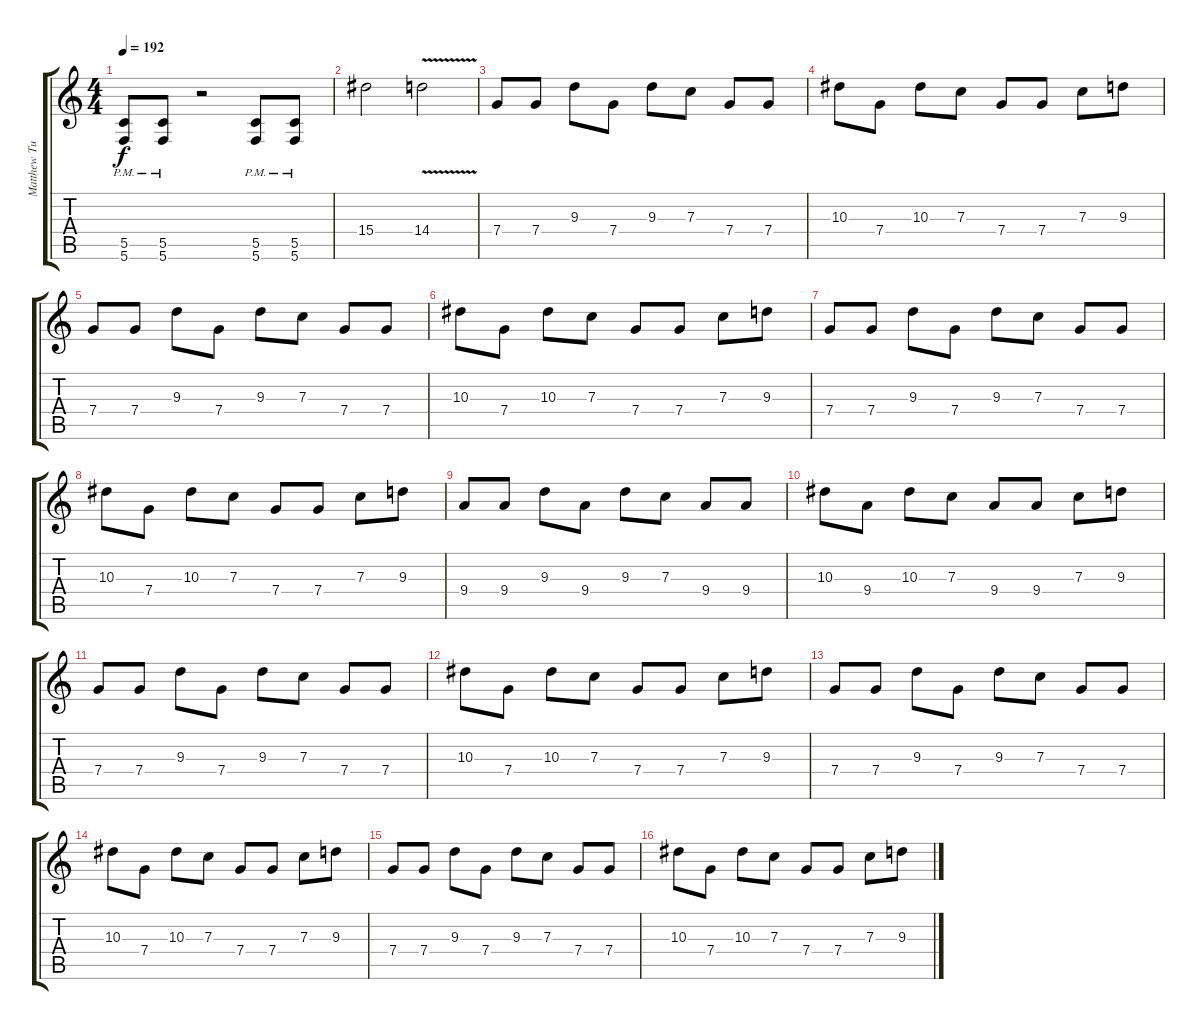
\track ("Matthew Tuck" "Matthew Tu") {instrument overdrivenguitar}
\staff {score tabs}
\tuning (C4 A3 F3 C3 G2 C2) {hide}
\ts (4 4)
\tempo 192
\clef g2
\ks c
(5.5{pm} 5.6).8{dy f} (5.5{pm} 5.6{pm}).8 r.2 (5.5{pm} 5.6{pm}).8 (5.5{pm} 5.6{pm}).8 |
15.4.2 14.4{v}.2 |
7.4.8 7.4.8 9.3.8 7.4.8 9.3.8 7.3.8 7.4.8 7.4.8 |
10.3.8 7.4.8 10.3.8 7.3.8 7.4.8 7.4.8 7.3.8 9.3.8 |
7.4.8 7.4.8 9.3.8 7.4.8 9.3.8 7.3.8 7.4.8 7.4.8 |
10.3.8 7.4.8 10.3.8 7.3.8 7.4.8 7.4.8 7.3.8 9.3.8 |
7.4.8 7.4.8 9.3.8 7.4.8 9.3.8 7.3.8 7.4.8 7.4.8 |
10.3.8 7.4.8 10.3.8 7.3.8 7.4.8 7.4.8 7.3.8 9.3.8 |
9.4.8 9.4.8 9.3.8 9.4.8 9.3.8 7.3.8 9.4.8 9.4.8 |
10.3.8 9.4.8 10.3.8 7.3.8 9.4.8 9.4.8 7.3.8 9.3.8 |
7.4.8 7.4.8 9.3.8 7.4.8 9.3.8 7.3.8 7.4.8 7.4.8 |
10.3.8 7.4.8 10.3.8 7.3.8 7.4.8 7.4.8 7.3.8 9.3.8 |
7.4.8 7.4.8 9.3.8 7.4.8 9.3.8 7.3.8 7.4.8 7.4.8 |
10.3.8 7.4.8 10.3.8 7.3.8 7.4.8 7.4.8 7.3.8 9.3.8 |
7.4.8 7.4.8 9.3.8 7.4.8 9.3.8 7.3.8 7.4.8 7.4.8 |
10.3.8 7.4.8 10.3.8 7.3.8 7.4.8 7.4.8 7.3.8 9.3.8
